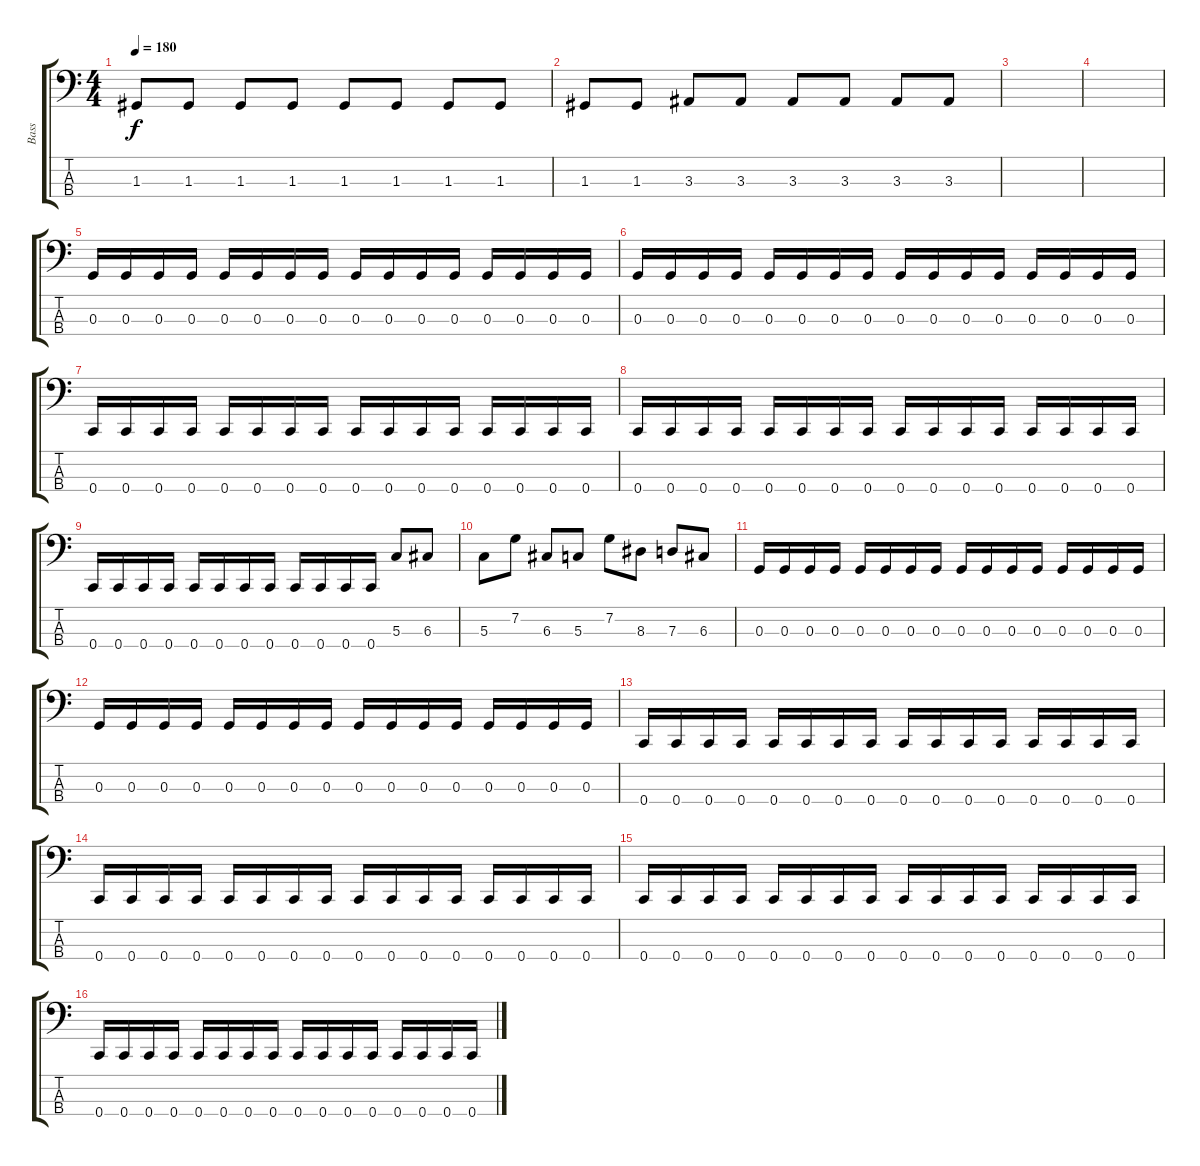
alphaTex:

\track ("Bass" "Bass") {instrument acousticguitarsteel}
\staff {score tabs}
\tuning (F2 C2 G1 C1) {hide}
\ts (4 4)
\tempo 180
\clef f4
\ks c
1.3.8{dy f} 1.3.8 1.3.8 1.3.8 1.3.8 1.3.8 1.3.8 1.3.8 |
1.3.8 1.3.8 3.3.8 3.3.8 3.3.8 3.3.8 3.3.8 3.3.8 |
|
|
0.3.16 0.3.16 0.3.16 0.3.16 0.3.16 0.3.16 0.3.16 0.3.16 0.3.16 0.3.16 0.3.16 0.3.16 0.3.16 0.3.16 0.3.16 0.3.16 |
0.3.16 0.3.16 0.3.16 0.3.16 0.3.16 0.3.16 0.3.16 0.3.16 0.3.16 0.3.16 0.3.16 0.3.16 0.3.16 0.3.16 0.3.16 0.3.16 |
0.4.16 0.4.16 0.4.16 0.4.16 0.4.16 0.4.16 0.4.16 0.4.16 0.4.16 0.4.16 0.4.16 0.4.16 0.4.16 0.4.16 0.4.16 0.4.16 |
0.4.16 0.4.16 0.4.16 0.4.16 0.4.16 0.4.16 0.4.16 0.4.16 0.4.16 0.4.16 0.4.16 0.4.16 0.4.16 0.4.16 0.4.16 0.4.16 |
0.4.16 0.4.16 0.4.16 0.4.16 0.4.16 0.4.16 0.4.16 0.4.16 0.4.16 0.4.16 0.4.16 0.4.16 5.3.8 6.3.8 |
5.3.8 7.2.8 6.3.8 5.3.8 7.2.8 8.3.8 7.3.8 6.3.8 |
0.3.16 0.3.16 0.3.16 0.3.16 0.3.16 0.3.16 0.3.16 0.3.16 0.3.16 0.3.16 0.3.16 0.3.16 0.3.16 0.3.16 0.3.16 0.3.16 |
0.3.16 0.3.16 0.3.16 0.3.16 0.3.16 0.3.16 0.3.16 0.3.16 0.3.16 0.3.16 0.3.16 0.3.16 0.3.16 0.3.16 0.3.16 0.3.16 |
0.4.16 0.4.16 0.4.16 0.4.16 0.4.16 0.4.16 0.4.16 0.4.16 0.4.16 0.4.16 0.4.16 0.4.16 0.4.16 0.4.16 0.4.16 0.4.16 |
0.4.16 0.4.16 0.4.16 0.4.16 0.4.16 0.4.16 0.4.16 0.4.16 0.4.16 0.4.16 0.4.16 0.4.16 0.4.16 0.4.16 0.4.16 0.4.16 |
0.4.16 0.4.16 0.4.16 0.4.16 0.4.16 0.4.16 0.4.16 0.4.16 0.4.16 0.4.16 0.4.16 0.4.16 0.4.16 0.4.16 0.4.16 0.4.16 |
0.4.16 0.4.16 0.4.16 0.4.16 0.4.16 0.4.16 0.4.16 0.4.16 0.4.16 0.4.16 0.4.16 0.4.16 0.4.16 0.4.16 0.4.16 0.4.16
